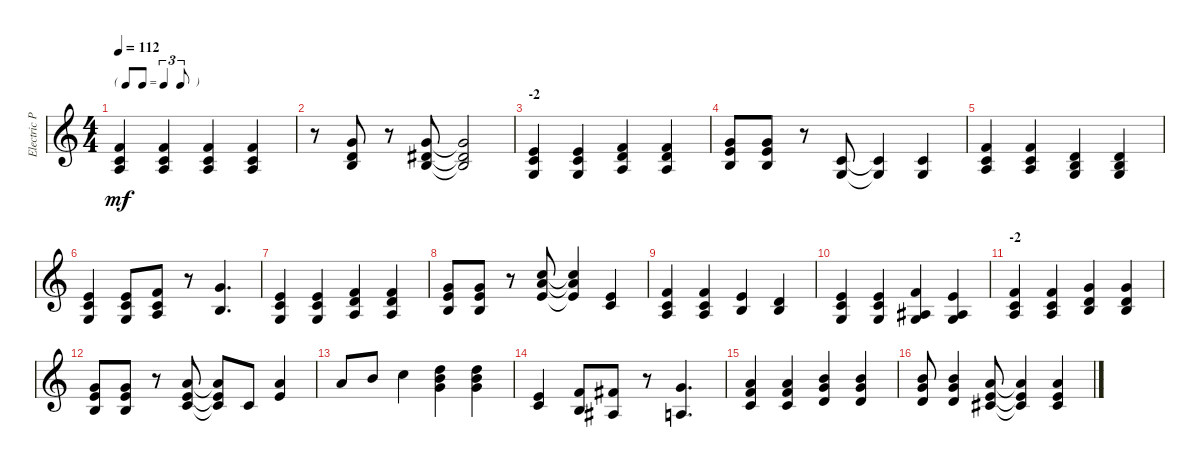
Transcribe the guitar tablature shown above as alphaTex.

\track ("Electric Piano (Staff 1)" "Electric P") {instrument electricgrandpiano}
\staff {score}
\tuning (E4 B3 G3 D3 A2 E2 B1) {hide}
\ts (4 4)
\tf triplet8th
\tempo 112
\clef g2
\ks c
(1.1 1.2 2.3).4{dy mf} (1.1 1.2 2.3).4 (1.1 1.2 2.3).4 (1.1 1.2 2.3).4 |
r.8 (3.1 3.2 4.3).8 r.8 (3.1 0.2 8.3).8 (3.1{t} 0.2{t} 8.3{t}).2 |
\section ("" "-2")
(0.1 1.2 0.3).4 (0.1 1.2 0.3).4 (1.1 3.2 2.3).4 (1.1 3.2 2.3).4 |
(3.1 5.2 4.3).8 (3.1 5.2 4.3).8 r.8 (1.2 0.3).8 (1.2{t} 0.3{t}).4 (1.2 0.3).4 |
(1.1 1.2 2.3).4 (1.1 1.2 2.3).4 (3.2 4.3 5.4).4 (0.2 0.3 12.4).4 |
(0.1 1.2 0.3).4 (0.1 1.2 0.3).8 (1.1 1.2 2.3).8 r.8 (3.1 0.2).4{d} |
(0.1 1.2 0.3).4 (0.1 1.2 0.3).4 (1.1 3.2 2.3).4 (1.1 3.2 2.3).4 |
(0.1 8.2 4.3).8 (0.1 0.2 12.3).8 r.8 (0.1 10.2 17.3).8 (0.1{t} 10.2{t} 17.3{t}).4 (0.1 1.2).4 |
(1.1 1.2 2.3).4 (1.1 1.2 2.3).4 (0.1 0.2).4 (3.2 4.3).4 |
(0.1 1.2 0.3).4 (0.1 1.2 0.3).4 (1.1 3.3 5.4).4 (0.1 0.3 8.4).4 |
\section ("" "-2")
(1.1 1.2 2.3).4 (1.1 1.2 2.3).4 (3.1 0.2 7.3).4 (3.1 0.2 7.3).4 |
(3.1 5.2 4.3).8 (3.1 5.2 4.3).8 r.8 (0.1 1.2 14.3).8 (0.1{t} 1.2{t} 14.3{t}).8 1.2.8 (0.1 10.2).4 |
5.1.8 7.1.8 8.1.4 (10.1 12.2 12.3).4 (10.1 12.2 12.3).4 |
(0.1 1.2).4 (1.1 0.2).8 (2.1 3.3).8 r.8 (3.1 2.3).4{d} |
(1.1 10.2 5.3).4 (1.1 10.2 5.3).4 (3.1 3.2 16.3).4 (3.1 3.2 16.3).4 |
(7.1 8.2 7.3).8 (7.1 8.2 7.3).4 (5.1 5.2 6.3).8 (5.1{t} 5.2{t} 6.3{t}).4 (5.1 5.2 6.3).4
